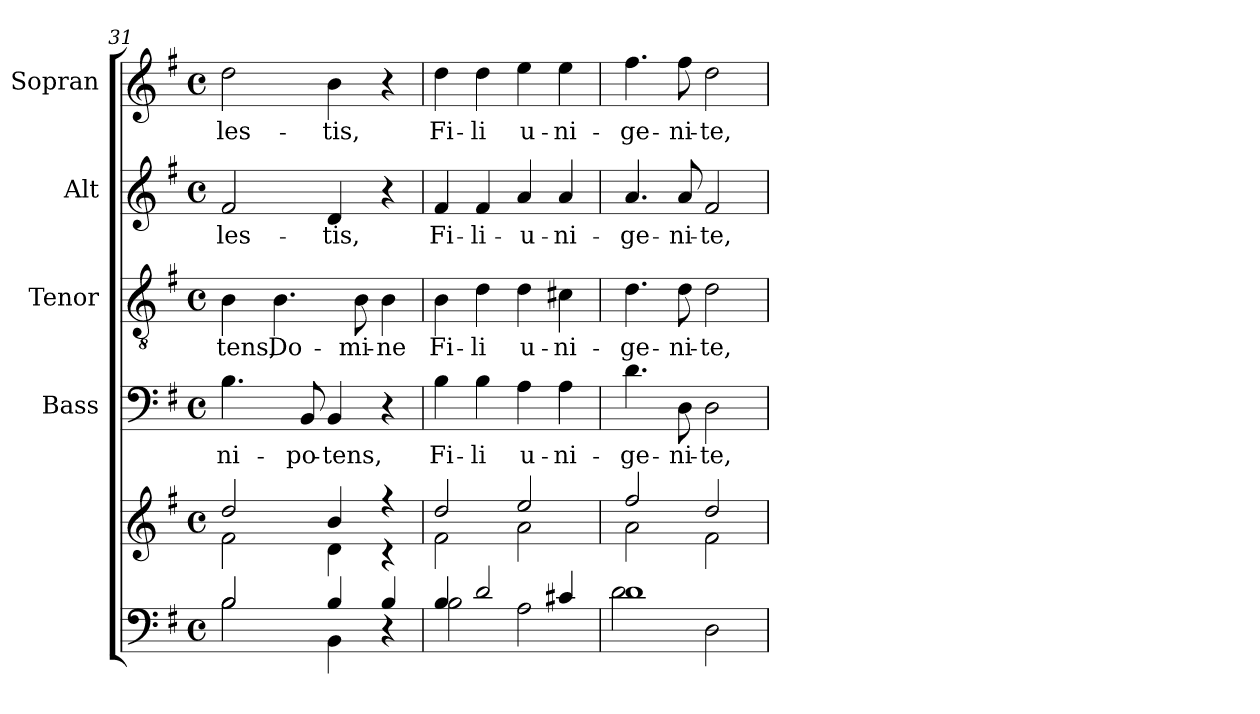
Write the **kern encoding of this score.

**kern	**kern	**kern	**text	**kern	**text	**kern	**text	**kern	**text
*part5	*part5	*part4	*part4	*part3	*part3	*part2	*part2	*part1	*part1
*staff6	*staff5	*staff4	*staff4	*staff3	*staff3	*staff2	*staff2	*staff1	*staff1
*	*	*I"Bass	*	*I"Tenor	*	*I"Alt	*	*I"Sopran	*
*	*	*I'B.	*	*I'T.	*	*I'A.	*	*I'S.	*
*clefF4	*clefG2	*clefF4	*	*clefGv2	*	*clefG2	*	*clefG2	*
*k[f#]	*k[f#]	*k[f#]	*	*k[f#]	*	*k[f#]	*	*k[f#]	*
*G:	*G:	*G:	*	*G:	*	*G:	*	*G:	*
*M4/4	*M4/4	*M4/4	*	*M4/4	*	*M4/4	*	*M4/4	*
*met(c)	*met(c)	*met(c)	*	*met(c)	*	*met(c)	*	*met(c)	*
=31	=31	=31	=31	=31	=31	=31	=31	=31	=31
*^	*^	*	*	*	*	*	*	*	*
!	!	!	!	!	!LO:LY:b	!	!LO:LY:b	!	!LO:LY:b	!	!LO:LY:b
2B/	2B\	2dd/	2f#\	4.B\	-ni-	4B\	-tens,	2f#/	-les-	2dd\	-les-
!	!	!	!	!	!	!	!LO:LY:b	!	!	!	!
.	.	.	.	.	.	4.B\	Do-	.	.	.	.
!	!	!	!	!	!LO:LY:b	!	!	!	!	!	!
.	.	.	.	8BB/	-po-	.	.	.	.	.	.
!	!	!	!	!	!LO:LY:b	!	!	!	!LO:LY:b	!	!LO:LY:b
4B/	4BB\	4b/	4d\	4BB/	-tens,	.	.	4d/	-tis,	4b\	-tis,
!	!	!	!	!	!	!	!LO:LY:b	!	!	!	!
.	.	.	.	.	.	8B\	-mi-	.	.	.	.
!	!	!	!	!	!	!	!LO:LY:b	!	!	!	!
4B/	4rC	4r	4r	4r	.	4B\	-ne	4r	.	4r	.
=32	=32	=32	=32	=32	=32	=32	=32	=32	=32	=32	=32
!	!	!	!	!	!LO:LY:b	!	!LO:LY:b	!	!LO:LY:b	!	!LO:LY:b
4B/	2B\	2dd/	2f#\	4B\	Fi-	4B\	Fi-	4f#/	Fi-	4dd\	Fi-
!	!	!	!	!	!LO:LY:b	!	!LO:LY:b	!	!LO:LY:b	!	!LO:LY:b
2d/	.	.	.	4B\	-li	4d\	-li	4f#/	-li-	4dd\	-li
!	!	!	!	!	!LO:LY:b	!	!LO:LY:b	!	!LO:LY:b	!	!LO:LY:b
.	2A\	2ee/	2a\	4A\	u-	4d\	u-	4a/	-u-	4ee\	u-
!	!	!	!	!	!LO:LY:b	!	!LO:LY:b	!	!LO:LY:b	!	!LO:LY:b
4c#X/	.	.	.	4A\	-ni-	4c#X\	-ni-	4a/	-ni-	4ee\	-ni-
=33	=33	=33	=33	=33	=33	=33	=33	=33	=33	=33	=33
!	!	!	!	!	!LO:LY:b	!	!LO:LY:b	!	!LO:LY:b	!	!LO:LY:b
1d	2d\	2ff#/	2a\	4.d\	-ge-	4.d\	-ge-	4.a/	-ge-	4.ff#\	-ge-
!	!	!	!	!	!LO:LY:b	!	!LO:LY:b	!	!LO:LY:b	!	!LO:LY:b
.	.	.	.	8D\	-ni-	8d\	-ni-	8a/	-ni-	8ff#\	-ni-
!	!	!	!	!	!LO:LY:b	!	!LO:LY:b	!	!LO:LY:b	!	!LO:LY:b
.	2D\	2dd/	2f#\	2D\	-te,	2d\	-te,	2f#/	-te,	2dd\	-te,
*v	*v	*	*	*	*	*	*	*	*	*	*
*	*v	*v	*	*	*	*	*	*	*	*
=	=	=	=	=	=	=	=	=	=
*-	*-	*-	*-	*-	*-	*-	*-	*-	*-
